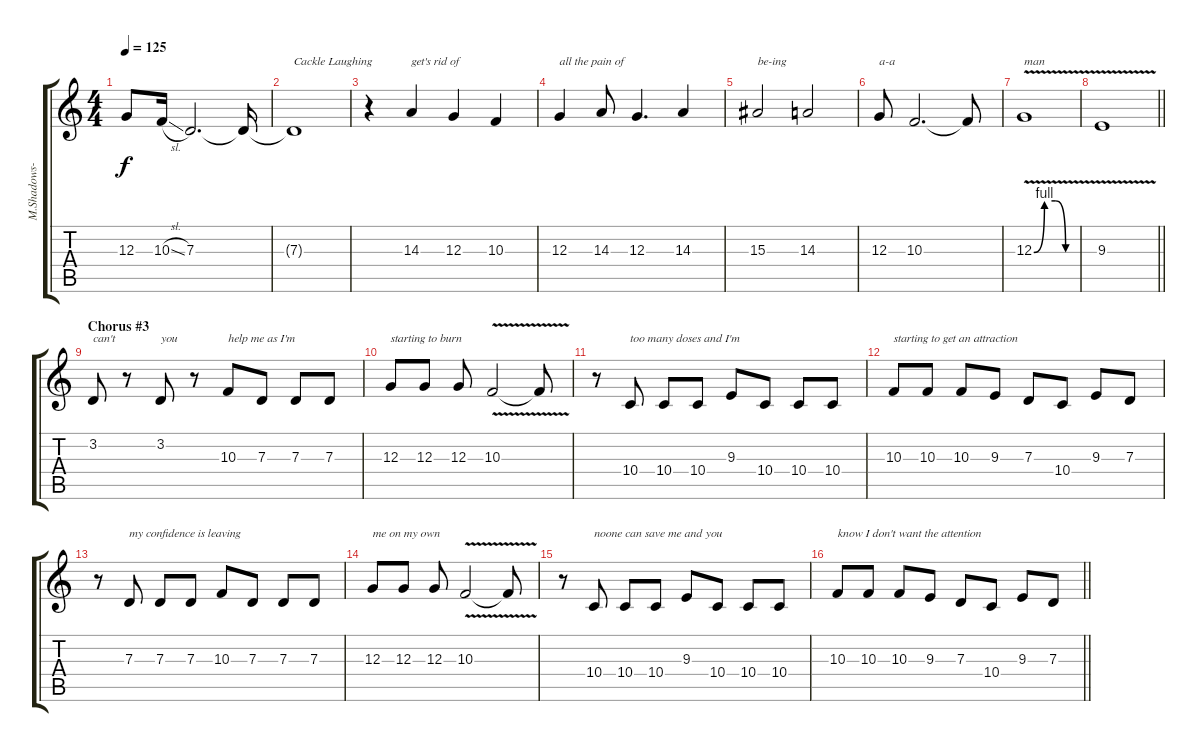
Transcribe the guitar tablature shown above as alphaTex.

\track ("M.Shadows-Vocals" "M.Shadows-") {instrument lead6voice}
\staff {score tabs}
\tuning (E4 B3 G3 D3 A2 E2) {hide}
\ts (4 4)
\tempo 125
\clef g2
\ks c
12.3{t}.8{dy f} 10.3{sl}.16 7.3.2{d} 7.3{t}.16 |
7.3{t}.1{txt "Cackle Laughing"} |
r.4 14.3.4{txt "get's rid of "} 12.3.4 10.3.4 |
12.3.4{txt "all the pain of"} 14.3.8 12.3.4{d} 14.3.4 |
15.3.2{txt "be-ing"} 14.3.2 |
12.3.8{txt "a-a"} 10.3.2{d} 10.3{t}.8 |
12.3{be (custom 0 0 15 4 30 4 45 0 60 0) v}.1{txt "man"} |
\barLineRight lightlight
9.3{v}.1 |
\section ("" "Chorus #3")
3.2.8{txt "can't "} r.8 3.2.8{txt "you"} r.8 10.3.8{txt "help me as I'm"} 7.3.8 7.3.8 7.3.8 |
12.3.8{txt "starting to burn"} 12.3.8 12.3.8 10.3{v}.2 10.3{t}.8 |
r.8 10.4.8{txt "too many doses and I'm "} 10.4.8 10.4.8 9.3.8 10.4.8 10.4.8 10.4.8 |
10.3.8{txt "starting to get an attraction"} 10.3.8 10.3.8 9.3.8 7.3.8 10.4.8 9.3.8 7.3.8 |
r.8 7.3.8{txt "my confidence is leaving "} 7.3.8 7.3.8 10.3.8 7.3.8 7.3.8 7.3.8 |
12.3.8{txt "me on my own"} 12.3.8 12.3.8 10.3{v}.2 10.3{t}.8 |
r.8 10.4.8{txt "noone can save me and you"} 10.4.8 10.4.8 9.3.8 10.4.8 10.4.8 10.4.8 |
\barLineRight lightlight
10.3.8{txt "know I don't want the attention"} 10.3.8 10.3.8 9.3.8 7.3.8 10.4.8 9.3.8 7.3.8
